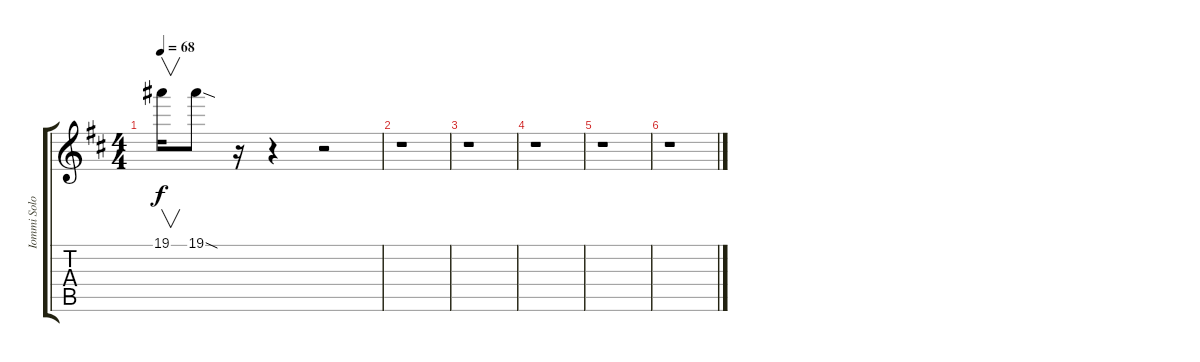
\track ("Iommi Solo" "Iommi Solo") {instrument distortionguitar}
\staff {score tabs}
\tuning (Eb4 Bb3 Gb3 Db3 Ab2 Eb2) {hide}
\ts (4 4)
\tempo 68
\clef g2
\ks d
19.1{t}.16{v dy f} 19.1{sod}.8 r.16 r.4 r.2 |
r.1 |
r.1 |
r.1 |
r.1 |
r.1
